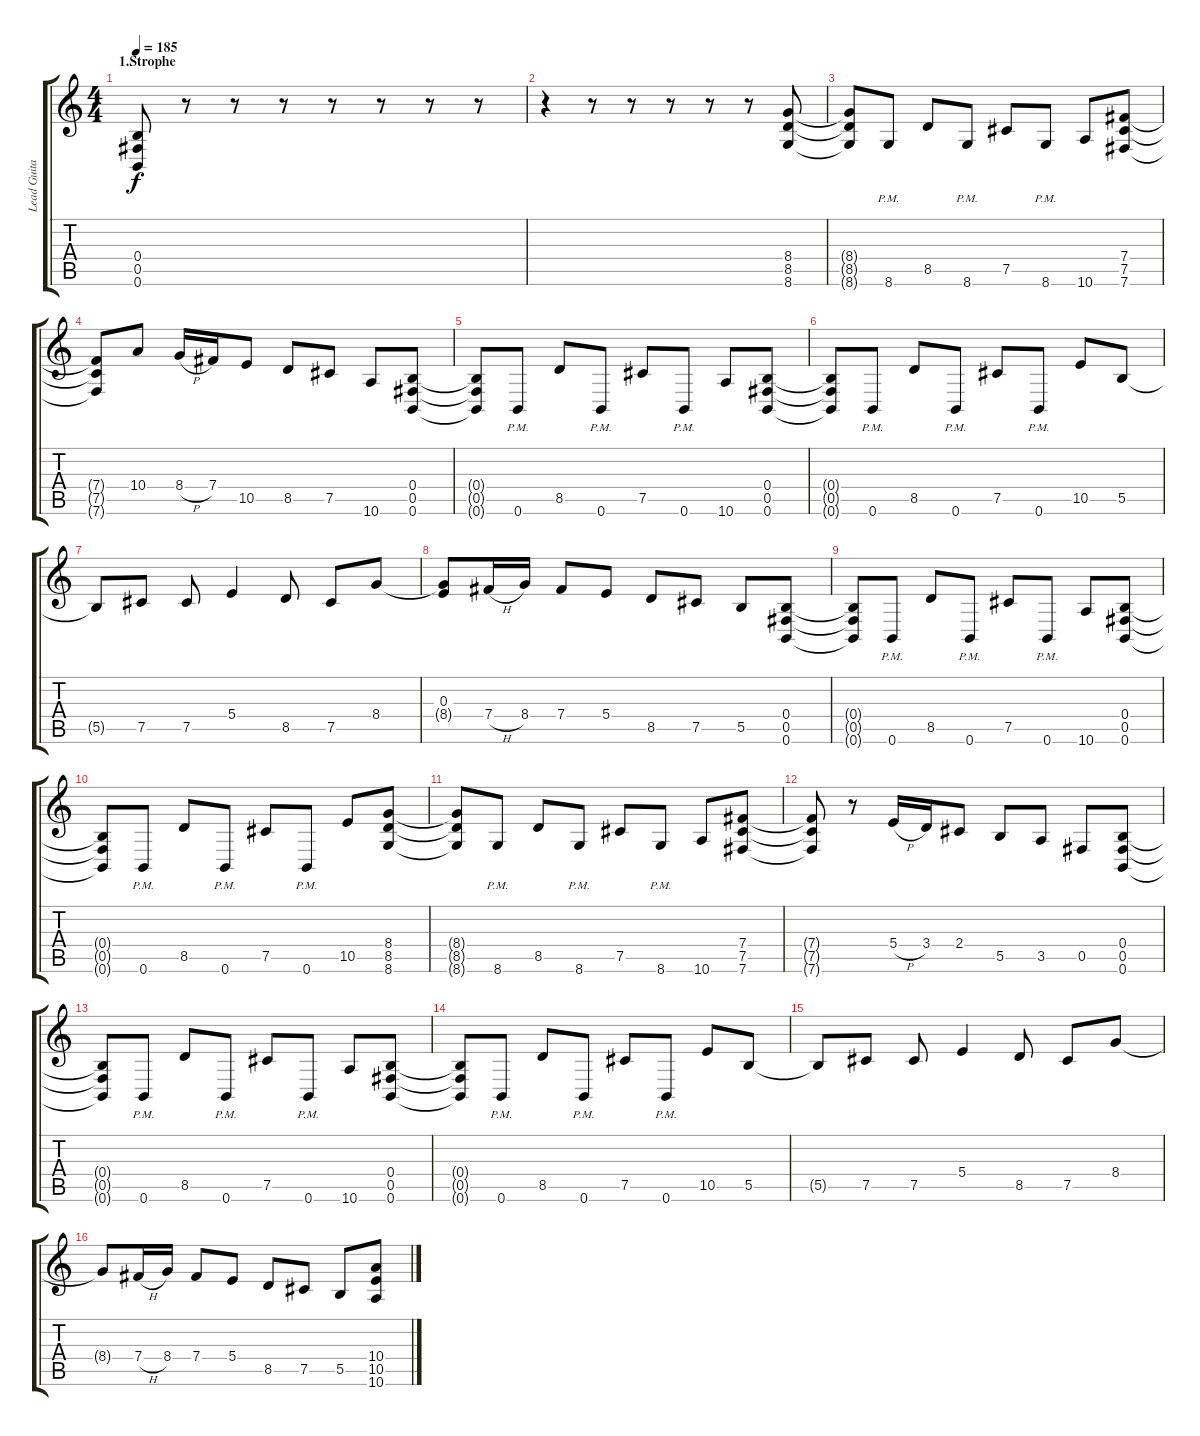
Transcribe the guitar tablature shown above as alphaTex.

\track ("Lead Guitar - Kevin" "Lead Guita") {instrument distortionguitar}
\staff {score tabs}
\tuning (Db4 Ab3 E3 B2 Gb2 B1) {hide}
\ts (4 4)
\section ("" "1.Strophe")
\tempo 185
\clef g2
\ks c
(0.4 0.5 0.6).8{dy f} r.8 r.8 r.8 r.8 r.8 r.8 r.8 |
r.4 r.8 r.8 r.8 r.8 r.8 (8.4 8.5 8.6).8 |
(8.4{t} 8.5{t} 8.6{t}).8 8.6{pm}.8 8.5.8 8.6{pm}.8 7.5.8 8.6{pm}.8 10.6.8 (7.4 7.5 7.6).8 |
(7.4{t} 7.5{t} 7.6{t}).8 10.4.8 8.4{h}.16 7.4.16 10.5.8 8.5.8 7.5.8 10.6.8 (0.4 0.5 0.6).8 |
(0.4{t} 0.5{t} 0.6{t}).8 0.6{pm}.8 8.5.8 0.6{pm}.8 7.5.8 0.6{pm}.8 10.6.8 (0.4 0.5 0.6).8 |
(0.4{t} 0.5{t} 0.6{t}).8 0.6{pm}.8 8.5.8 0.6{pm}.8 7.5.8 0.6{pm}.8 10.5.8 5.5.8 |
5.5{t}.8 7.5.8 7.5.8 5.4.4 8.5.8 7.5.8 8.4.8 |
(0.3 8.4{t}).8 7.4{h}.16 8.4.16 7.4.8 5.4.8 8.5.8 7.5.8 5.5.8 (0.4 0.5 0.6).8 |
(0.4{t} 0.5{t} 0.6{t}).8 0.6{pm}.8 8.5.8 0.6{pm}.8 7.5.8 0.6{pm}.8 10.6.8 (0.4 0.5 0.6).8 |
(0.4{t} 0.5{t} 0.6{t}).8 0.6{pm}.8 8.5.8 0.6{pm}.8 7.5.8 0.6{pm}.8 10.5.8 (8.4 8.5 8.6).8 |
(8.4{t} 8.5{t} 8.6{t}).8 8.6{pm}.8 8.5.8 8.6{pm}.8 7.5.8 8.6{pm}.8 10.6.8 (7.4 7.5 7.6).8 |
(7.4{t} 7.5{t} 7.6{t}).8 r.8 5.4{h}.16 3.4.16 2.4.8 5.5.8 3.5.8 0.5.8 (0.4 0.5 0.6).8 |
(0.4{t} 0.5{t} 0.6{t}).8 0.6{pm}.8 8.5.8 0.6{pm}.8 7.5.8 0.6{pm}.8 10.6.8 (0.4 0.5 0.6).8 |
(0.4{t} 0.5{t} 0.6{t}).8 0.6{pm}.8 8.5.8 0.6{pm}.8 7.5.8 0.6{pm}.8 10.5.8 5.5.8 |
5.5{t}.8 7.5.8 7.5.8 5.4.4 8.5.8 7.5.8 8.4.8 |
8.4{t}.8 7.4{h}.16 8.4.16 7.4.8 5.4.8 8.5.8 7.5.8 5.5.8 (10.4 10.5 10.6).8
